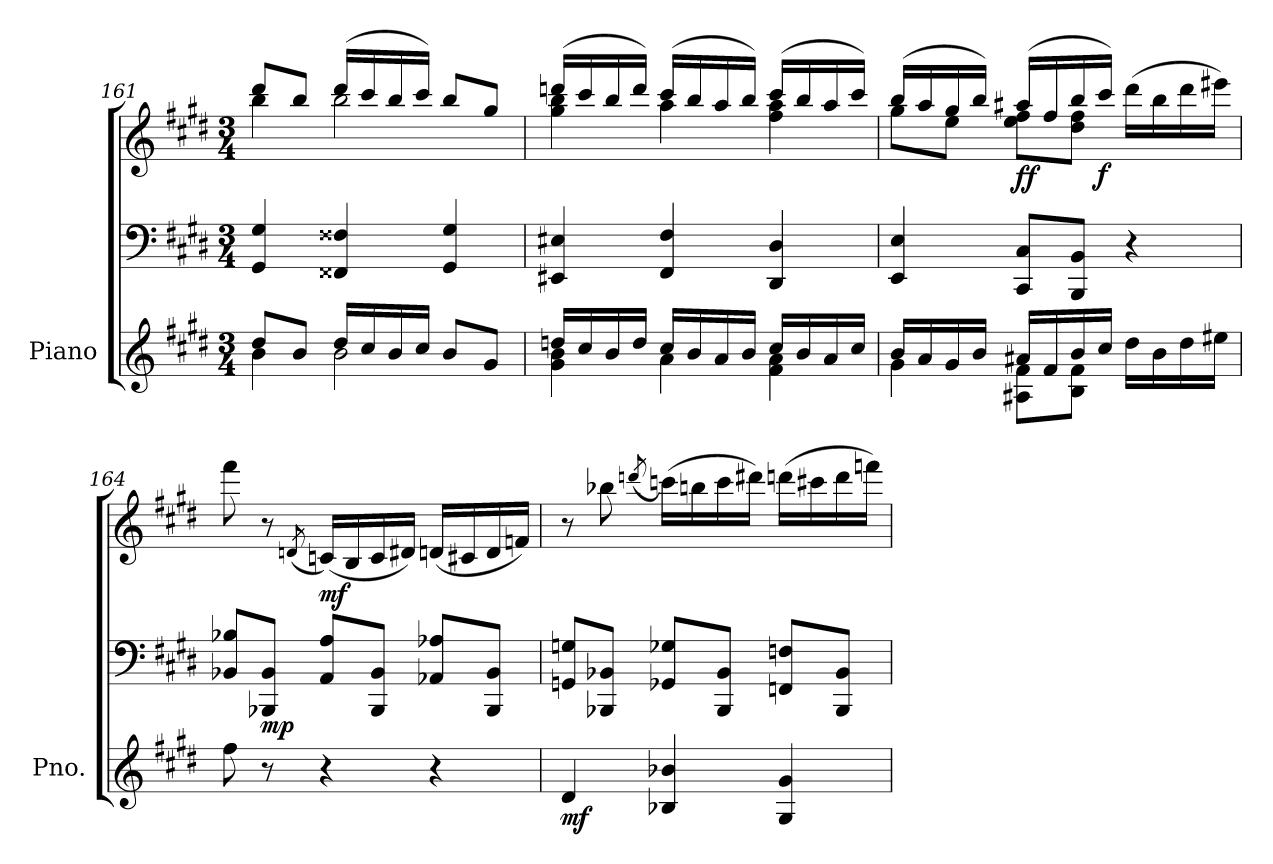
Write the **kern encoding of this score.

**kern	**kern	**kern	**dynam
*part1	*part1	*part1	*part1
*staff3	*staff2	*staff1	*staff1/2/3
*I"Piano	*	*	*
*I'Pno.	*	*	*
!!LO:LB:g=z
*clefG2	*clefF4	*clefG2	*
*k[f#c#g#d#]	*k[f#c#g#d#]	*k[f#c#g#d#]	*
*M3/4	*M3/4	*M3/4	*
=161	=161	=161	=161
*^	*	*^	*
4b\	8dd#/L	4GG#/ 4G#/	8ddd#/L	4bb\	.
.	8b/J	.	8bb/J	.	.
2b\	16dd#/LL	4FF##X/ 4F##X/	(>16ddd#/LL	2bb\	.
.	16cc#/	.	16ccc#/	.	.
.	16b/	.	16bb/	.	.
.	16cc#/JJ	.	16ccc#/JJ)	.	.
.	8b/L	4GG#/ 4G#/	8bb/L	.	.
.	8g#/J	.	8gg#/J	.	.
=162	=162	=162	=162	=162	=162
4g#\ 4b\	16ddn/LL	4EE#X/ 4E#X/	(>16dddn/LL	4gg#\ 4bb\	.
.	16cc#/	.	16ccc#/	.	.
.	16b/	.	16bb/	.	.
.	16dd/JJ	.	16ddd/JJ)	.	.
4a\	16cc#/LL	4FF#/ 4F#/	(>16ccc#/LL	4aa\	.
.	16b/	.	16bb/	.	.
.	16a/	.	16aa/	.	.
.	16b/JJ	.	16bb/JJ)	.	.
4f#\ 4a\	16cc#/LL	4DD#/ 4D#/	(>16ccc#/LL	4ff#\ 4aa\	.
.	16b/	.	16bb/	.	.
.	16a/	.	16aa/	.	.
.	16cc#/JJ	.	16ccc#/JJ)	.	.
=163	=163	=163	=163	=163	=163
4g#\	16b/LL	4EE/ 4E/	(>16bb/LL	8gg#\L	.
.	16a/	.	16aa/	.	.
.	16g#/	.	16gg#/	8ee\J	.
.	16b/JJ	.	16bb/JJ)	.	.
!	!	!	!	!	!LO:DY:b
8A#X\ 8f#\L	16a#X/LL	8CC#/ 8C#/L	(>16aa#X/LL	8ee\ 8ff#\L	ff
.	16f#/	.	16ff#/	.	.
8B\ 8f#\J	16b/	8BBB/ 8BB/J	16bb/	8dd#\ 8ff#\J	.
!	!	!	!	!	!LO:DY:b
.	16cc#/JJ	.	16ccc#/JJ)	.	f
4ryy	16dd#\LL	4r	(>16ddd#\LL	4ryy	.
.	16b\	.	16bb\	.	.
.	16dd#\	.	16ddd#\	.	.
.	16ee#X\JJ	.	16eee#X\JJ)	.	.
*v	*v	*	*v	*v	*
=164	=164	=164	=164
8ff#\	8BB-X/ 8B-X/L	8fff#\	.
!	!	!	!LO:DY:b=2
8r	8BBB-X/ 8BB-/J	8r	mp
.	.	(<8qdn/	.
!	!	!	!LO:DY:b
4r	8AA/ 8A/L	(<16cn/LL)	mf
.	.	16B/	.
.	8BBB-/ 8BB-/J	16c/	.
.	.	16d#X/JJ)	.
4r	8AA-X/ 8A-X/L	(<16dn/LL	.
.	.	16c#X/	.
.	8BBB-/ 8BB-/J	16d/	.
.	.	16fn/JJ)	.
!!LO:LB:g=z
=165	=165	=165	=165
!	!	!	!LO:DY:b=3
4d#/	8GGn/ 8Gn/L	8r	mf
.	8BBB-X/ 8BB-X/J	8bb-X\	.
.	.	(<8qdddn/	.
4B-X/ 4b-X/	8GG-X/ 8G-X/L	(>16cccn\LL)	.
.	.	16bbn\	.
.	8BBB-/ 8BB-/J	16ccc\	.
.	.	16ddd#X\JJ)	.
4G#/ 4g#/	8FFn/ 8Fn/L	(>16dddn\LL	.
.	.	16ccc#X\	.
.	8BBB-/ 8BB-/J	16ddd\	.
.	.	16fffn\JJ)	.
=	=	=	=
*-	*-	*-	*-
